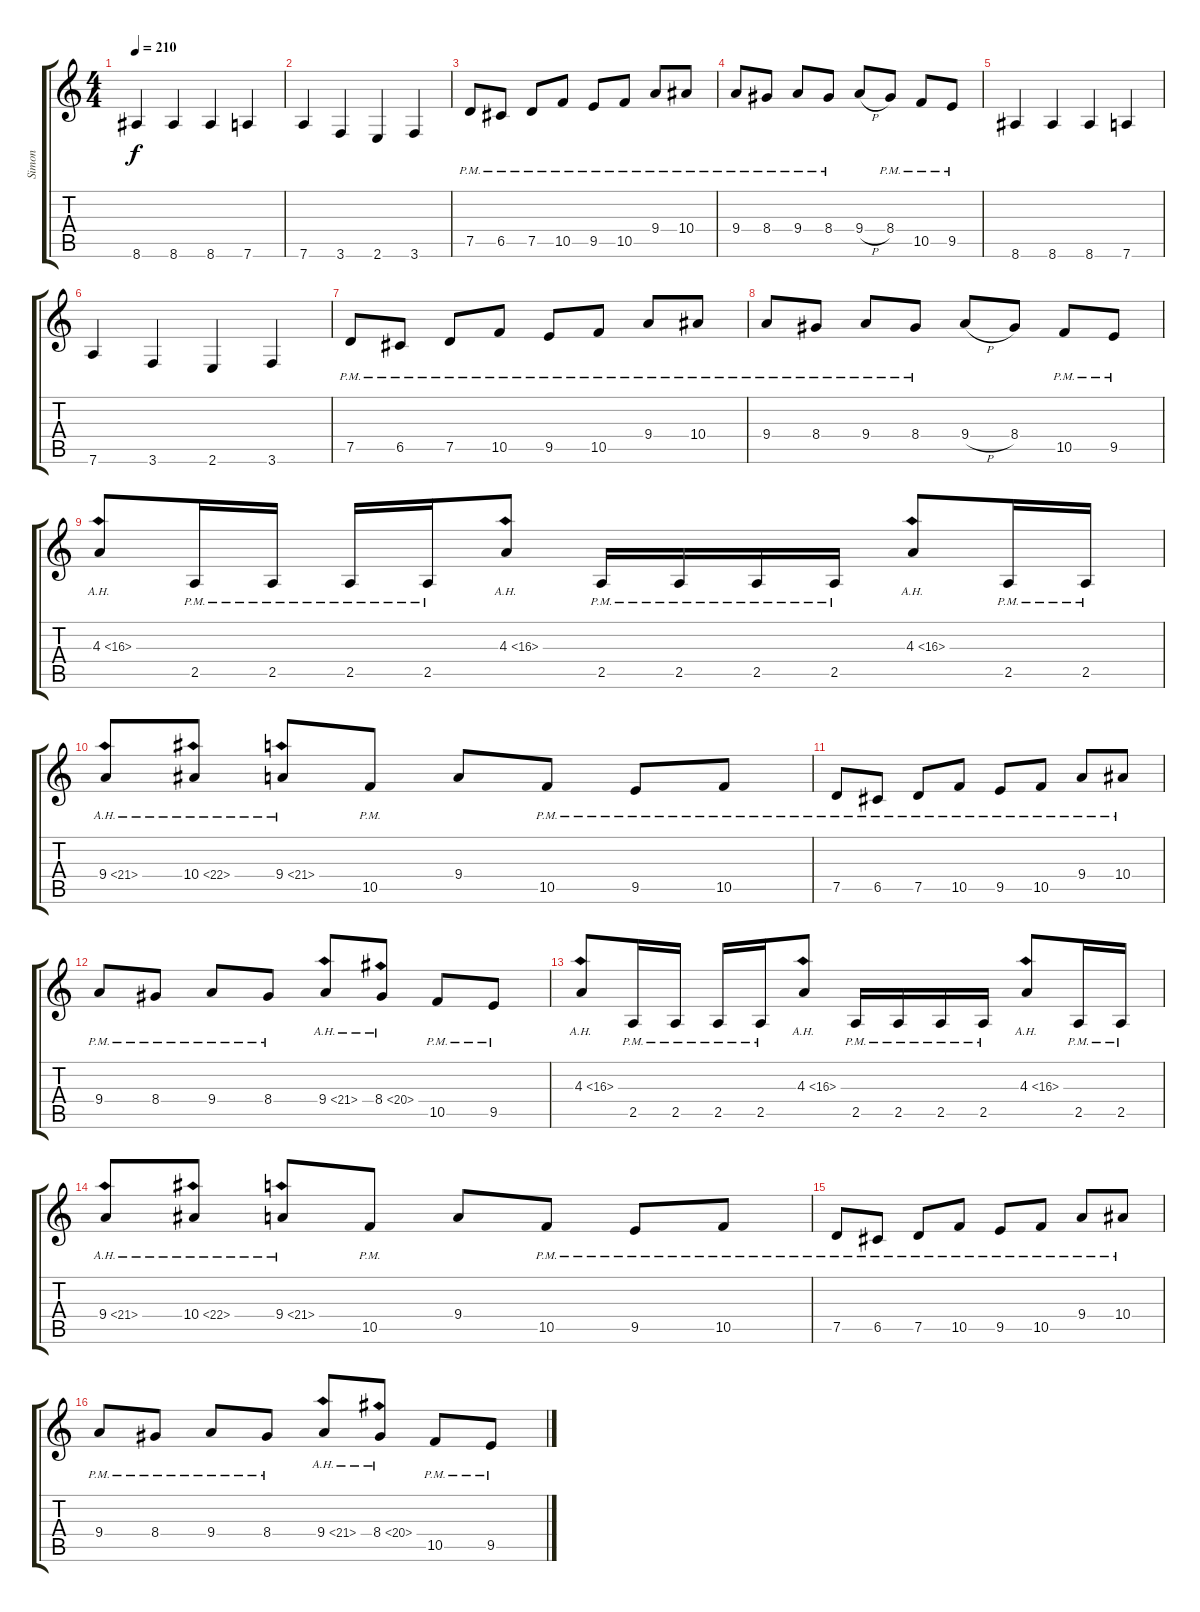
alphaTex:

\track ("Simon" "Simon") {instrument distortionguitar}
\staff {score tabs}
\tuning (D4 A3 F3 C3 G2 D2) {hide}
\ts (4 4)
\tempo 210
\clef g2
\ks c
8.6.4{dy f} 8.6.4 8.6.4 7.6.4 |
7.6.4 3.6.4 2.6.4 3.6.4 |
7.5{pm}.8 6.5{pm}.8 7.5{pm}.8 10.5{pm}.8 9.5{pm}.8 10.5{pm}.8 9.4{pm}.8 10.4{pm}.8 |
9.4{pm}.8 8.4{pm}.8 9.4{pm}.8 8.4{pm}.8 9.4{h}.8 8.4{pm}.8 10.5{pm}.8 9.5{pm}.8 |
8.6.4 8.6.4 8.6.4 7.6.4 |
7.6.4 3.6.4 2.6.4 3.6.4 |
7.5{pm}.8 6.5{pm}.8 7.5{pm}.8 10.5{pm}.8 9.5{pm}.8 10.5{pm}.8 9.4{pm}.8 10.4{pm}.8 |
9.4{pm}.8 8.4{pm}.8 9.4{pm}.8 8.4{pm}.8 9.4{h}.8 8.4.8 10.5{pm}.8 9.5{pm}.8 |
4.3{ah 12}.8 2.5{pm}.16 2.5{pm}.16 2.5{pm}.16 2.5{pm}.16 4.3{ah 12}.8 2.5{pm}.16 2.5{pm}.16 2.5{pm}.16 2.5{pm}.16 4.3{ah 12}.8 2.5{pm}.16 2.5{pm}.16 |
9.4{ah 12}.8 10.4{ah 12}.8 9.4{ah 12}.8 10.5{pm}.8 9.4.8 10.5{pm}.8 9.5{pm}.8 10.5{pm}.8 |
7.5{pm}.8 6.5{pm}.8 7.5{pm}.8 10.5{pm}.8 9.5{pm}.8 10.5{pm}.8 9.4{pm}.8 10.4{pm}.8 |
9.4{pm}.8 8.4{pm}.8 9.4{pm}.8 8.4{pm}.8 9.4{ah 12}.8 8.4{ah 12}.8 10.5{pm}.8 9.5{pm}.8 |
4.3{ah 12}.8 2.5{pm}.16 2.5{pm}.16 2.5{pm}.16 2.5{pm}.16 4.3{ah 12}.8 2.5{pm}.16 2.5{pm}.16 2.5{pm}.16 2.5{pm}.16 4.3{ah 12}.8 2.5{pm}.16 2.5{pm}.16 |
9.4{ah 12}.8 10.4{ah 12}.8 9.4{ah 12}.8 10.5{pm}.8 9.4.8 10.5{pm}.8 9.5{pm}.8 10.5{pm}.8 |
7.5{pm}.8 6.5{pm}.8 7.5{pm}.8 10.5{pm}.8 9.5{pm}.8 10.5{pm}.8 9.4{pm}.8 10.4{pm}.8 |
9.4{pm}.8 8.4{pm}.8 9.4{pm}.8 8.4{pm}.8 9.4{ah 12}.8 8.4{ah 12}.8 10.5{pm}.8 9.5{pm}.8
